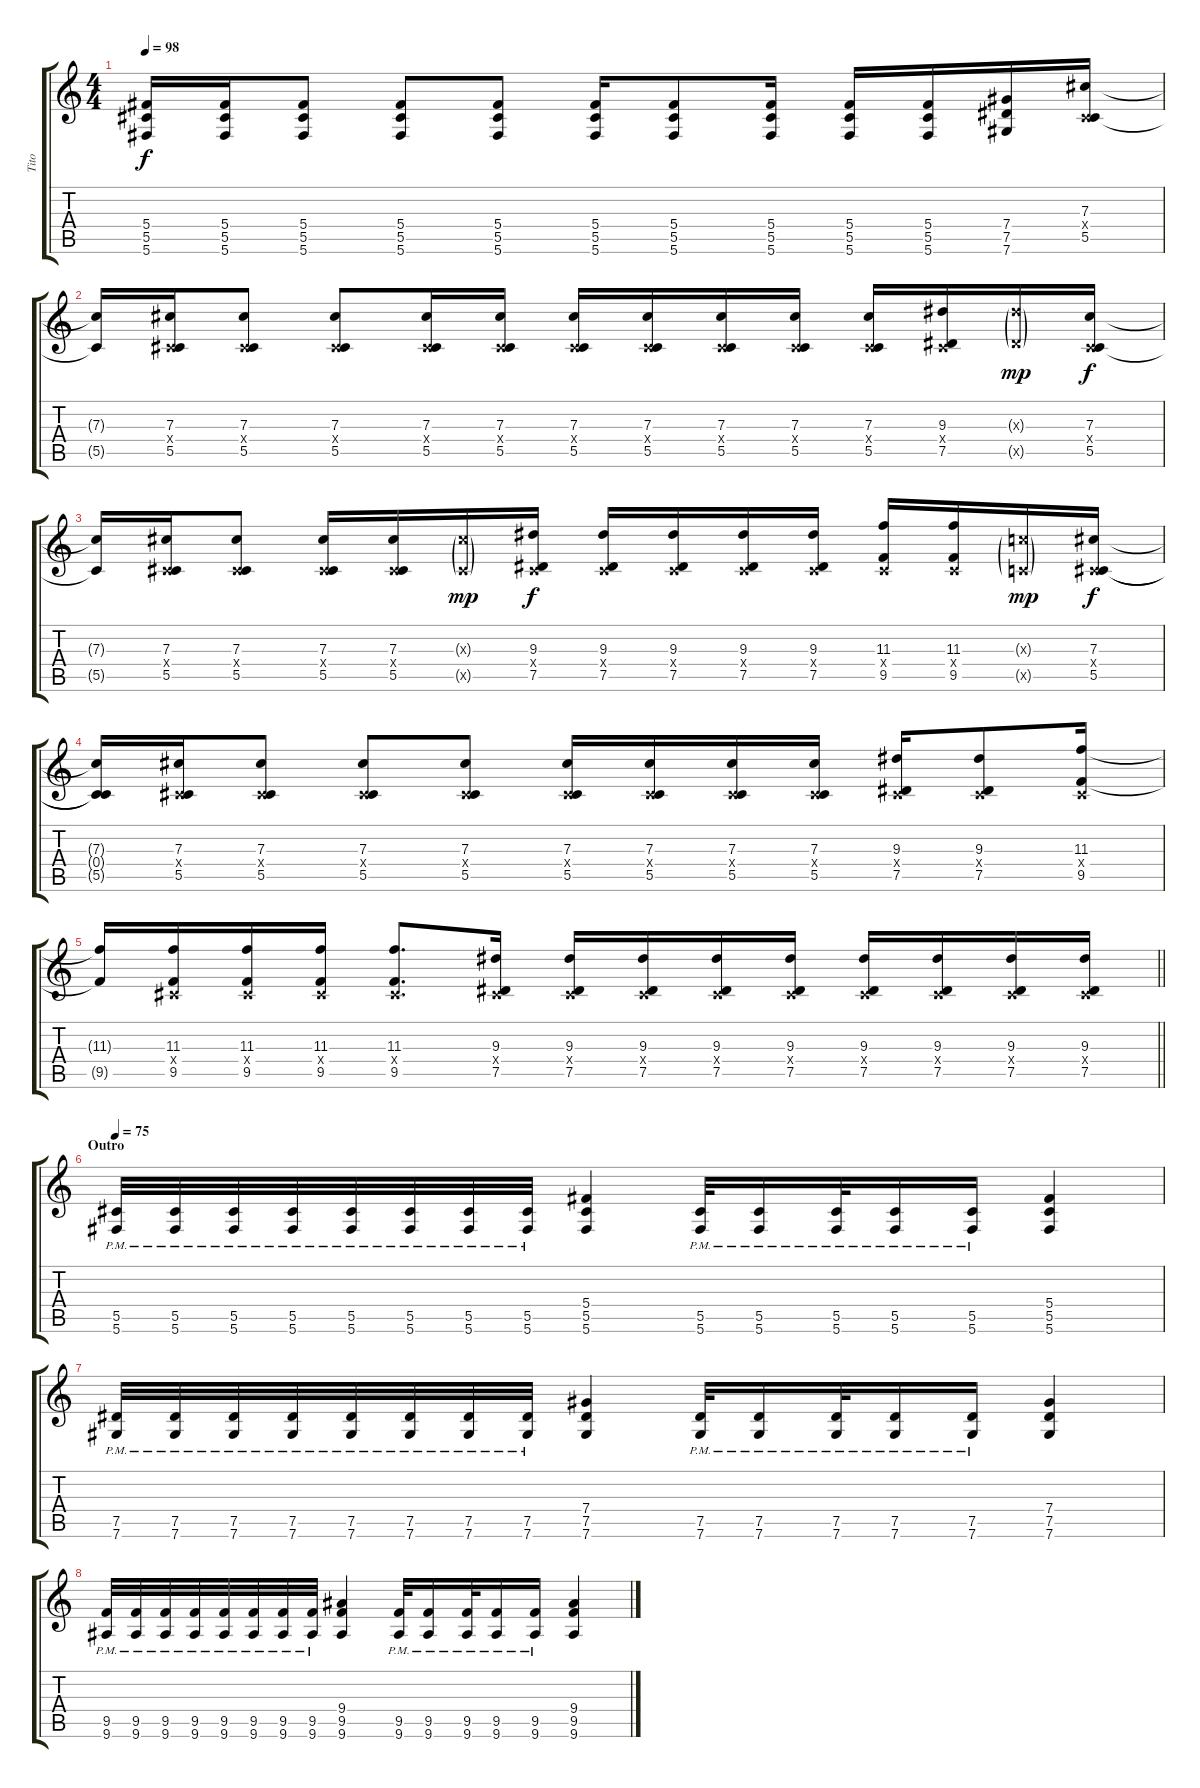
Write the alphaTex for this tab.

\track ("Tito" "Tito") {instrument distortionguitar}
\staff {score tabs}
\tuning (Eb4 Bb3 Gb3 Db3 Ab2 Db2) {hide}
\ts (4 4)
\tempo 98
\clef g2
\ks c
(5.4{t} 5.5{t} 5.6{t}).16{dy f} (5.4 5.5 5.6).16 (5.4 5.5 5.6).8 (5.4 5.5 5.6).8 (5.4 5.5 5.6).8 (5.4 5.5 5.6).16 (5.4 5.5 5.6).8 (5.4 5.5 5.6).16 (5.4 5.5 5.6).16 (5.4 5.5 5.6).16 (7.4 7.5 7.6).16 (7.3 0.4{x} 5.5).16 |
(7.3{t} 5.5{t}).16 (7.3 0.4{x} 5.5).16 (7.3 0.4{x} 5.5).8 (7.3 0.4{x} 5.5).8 (7.3 0.4{x} 5.5).16 (7.3 0.4{x} 5.5).16 (7.3 0.4{x} 5.5).16 (7.3 0.4{x} 5.5).16 (7.3 0.4{x} 5.5).16 (7.3 0.4{x} 5.5).16 (7.3 0.4{x} 5.5).16 (9.3 0.4{x} 7.5).16 (9.3{g x} 7.5{g x}).16{dy mp} (7.3 0.4{x} 5.5).16{dy f} |
(7.3{t} 5.5{t}).16 (7.3 0.4{x} 5.5).16 (7.3 0.4{x} 5.5).8 (7.3 0.4{x} 5.5).16 (7.3 0.4{x} 5.5).16 (7.3{g x} 5.5{g x}).16{dy mp} (9.3 0.4{x} 7.5).16{dy f} (9.3 0.4{x} 7.5).16 (9.3 0.4{x} 7.5).16 (9.3 0.4{x} 7.5).16 (9.3 0.4{x} 7.5).16 (11.3 0.4{x} 9.5).16 (11.3 0.4{x} 9.5).16 (6.3{g x} 4.5{g x}).16{dy mp} (7.3 0.4{x} 5.5).16{dy f} |
(7.3{t} 0.4{t} 5.5{t}).16 (7.3 0.4{x} 5.5).16 (7.3 0.4{x} 5.5).8 (7.3 0.4{x} 5.5).8 (7.3 0.4{x} 5.5).8 (7.3 0.4{x} 5.5).16 (7.3 0.4{x} 5.5).16 (7.3 0.4{x} 5.5).16 (7.3 0.4{x} 5.5).16 (9.3 0.4{x} 7.5).16 (9.3 0.4{x} 7.5).8 (11.3 0.4{x} 9.5).16 |
\barLineRight lightlight
(11.3{t} 9.5{t}).16 (11.3 0.4{x} 9.5).16 (11.3 0.4{x} 9.5).16 (11.3 0.4{x} 9.5).16 (11.3 0.4{x} 9.5).8{d} (9.3 0.4{x} 7.5).16 (9.3 0.4{x} 7.5).16 (9.3 0.4{x} 7.5).16 (9.3 0.4{x} 7.5).16 (9.3 0.4{x} 7.5).16 (9.3 0.4{x} 7.5).16 (9.3 0.4{x} 7.5).16 (9.3 0.4{x} 7.5).16 (9.3 0.4{x} 7.5).16 |
\section ("" "Outro")
\tempo 75
(5.5{pm} 5.6{pm}).32 (5.5{pm} 5.6{pm}).32 (5.5{pm} 5.6{pm}).32 (5.5{pm} 5.6{pm}).32 (5.5{pm} 5.6{pm}).32 (5.5{pm} 5.6{pm}).32 (5.5{pm} 5.6{pm}).32 (5.5{pm} 5.6{pm}).32 (5.4 5.5 5.6).4 (5.5{pm} 5.6{pm}).32 (5.5{pm} 5.6{pm}).16 (5.5{pm} 5.6{pm}).32 (5.5{pm} 5.6{pm}).16 (5.5{pm} 5.6{pm}).16 (5.4 5.5 5.6).4 |
(7.5{pm} 7.6{pm}).32 (7.5{pm} 7.6{pm}).32 (7.5{pm} 7.6{pm}).32 (7.5{pm} 7.6{pm}).32 (7.5{pm} 7.6{pm}).32 (7.5{pm} 7.6{pm}).32 (7.5{pm} 7.6{pm}).32 (7.5{pm} 7.6{pm}).32 (7.4 7.5 7.6).4 (7.5{pm} 7.6{pm}).32 (7.5{pm} 7.6{pm}).16 (7.5{pm} 7.6{pm}).32 (7.5{pm} 7.6{pm}).16 (7.5{pm} 7.6{pm}).16 (7.4 7.5 7.6).4 |
(9.5{pm} 9.6{pm}).32 (9.5{pm} 9.6{pm}).32 (9.5{pm} 9.6{pm}).32 (9.5{pm} 9.6{pm}).32 (9.5{pm} 9.6{pm}).32 (9.5{pm} 9.6{pm}).32 (9.5{pm} 9.6{pm}).32 (9.5{pm} 9.6{pm}).32 (9.4 9.5 9.6).4 (9.5{pm} 9.6{pm}).32 (9.5{pm} 9.6{pm}).16 (9.5{pm} 9.6{pm}).32 (9.5{pm} 9.6{pm}).16 (9.5{pm} 9.6{pm}).16 (9.4 9.5 9.6).4
